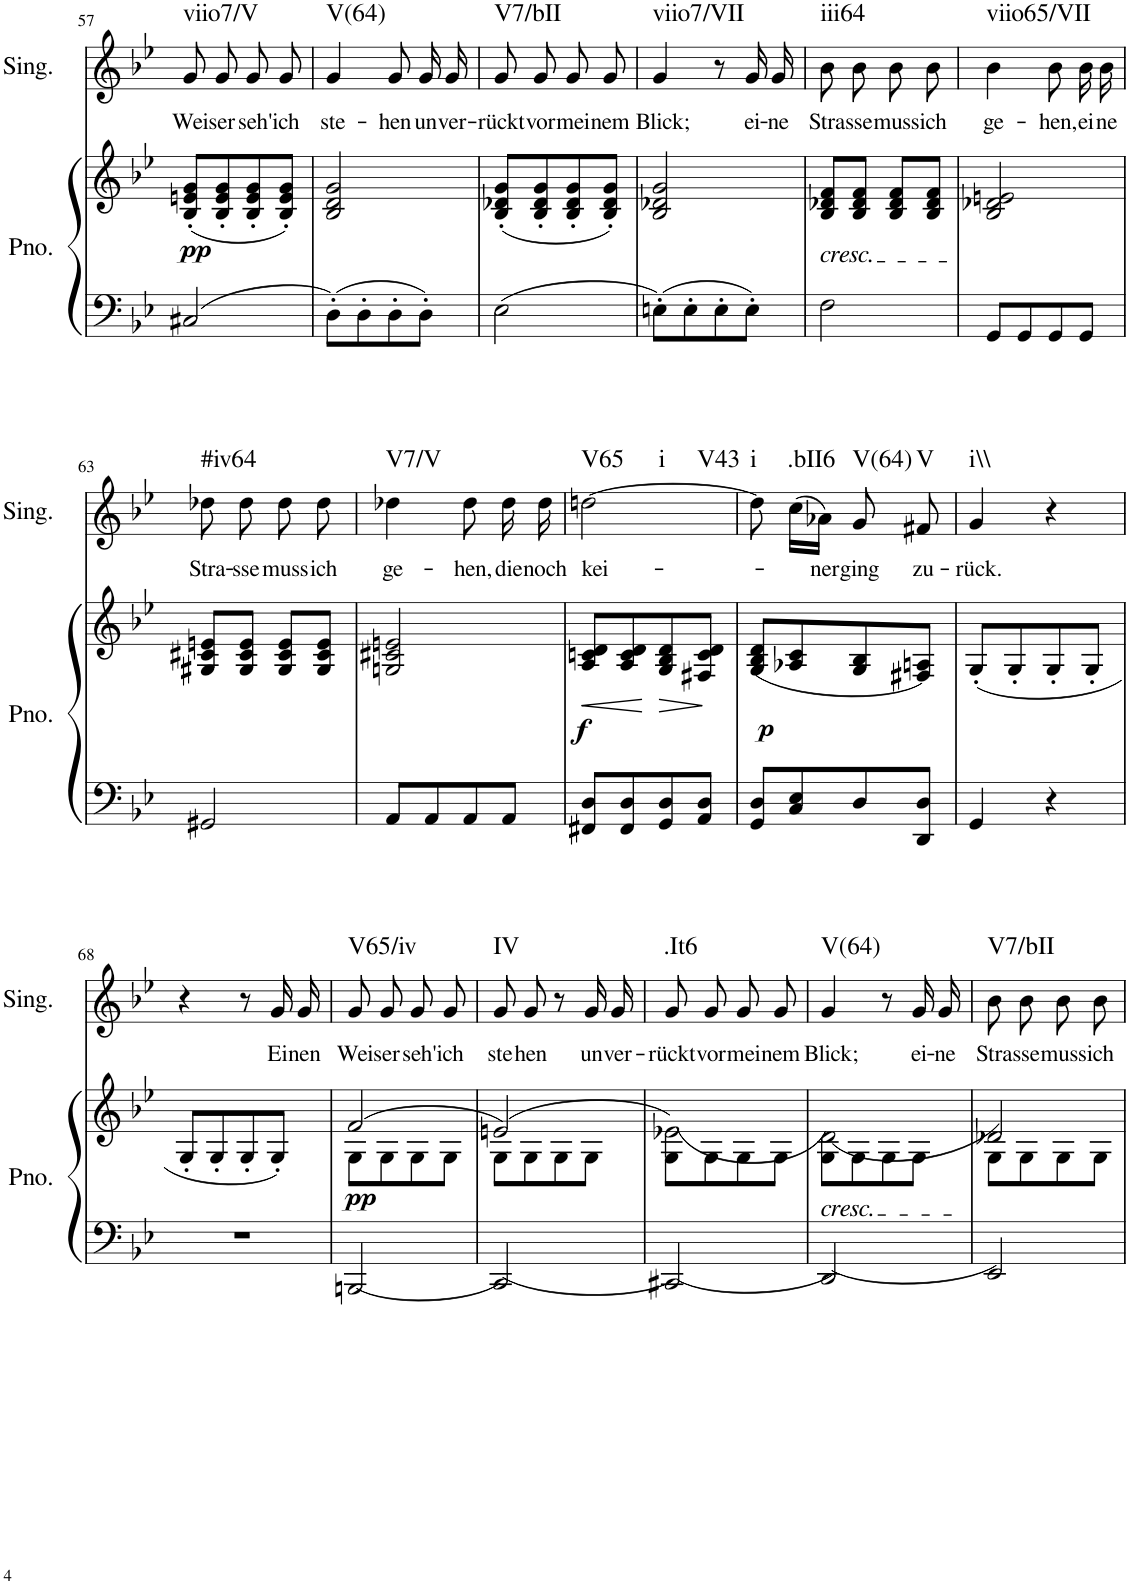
**kern	**kern	**dynam	**kern	**text	**harte
*part2	*part2	*part2	*part1	*part1	*part1
*staff3	*staff2	*staff2/3	*staff1	*staff1	*
*I"Pianoforte	*	*	*I"Singstimme	*	*
*I'Pno.	*	*	*I'Sing.	*	*
!!LO:PB:g=z
*clefF4	*clefG2	*	*clefG2	*	*
*k[b-e-]	*k[b-e-]	*	*k[b-e-]	*	*
*M2/4	*M2/4	*	*M2/4	*	*
=57	=57	=57	=57	=57	=57
!	!	!LO:DY:a=2	!	!LO:LY:b	!LO:H:kt=viio7/V
2C#X/	(8B-/' 8en/' 8g/'L	pp	8g/	Wei-	N
!	!	!	!	!LO:LY:b	!
.	8B-/' 8e/' 8g/'	.	8g/	-ser	.
!	!	!	!	!LO:LY:b	!
.	8B-/' 8e/' 8g/'	.	8g/	seh'	.
!	!	!	!	!LO:LY:b	!
.	8B-/' 8e/' 8g/'J)	.	8g/	ich	.
=58	=58	=58	=58	=58	=58
!	!	!	!	!LO:LY:b	!LO:H:kt=V(64)
8D'\L	2B-/ 2d/ 2g/	.	4g/	ste-	N
8D'\	.	.	.	.	.
!	!	!	!	!LO:LY:b	!
8D'\	.	.	8g/	-hen	.
!	!	!	!	!LO:LY:b	!
8D'\J	.	.	16g/	un-	.
!	!	!	!	!LO:LY:b	!
.	.	.	16g/	-ver-	.
=59	=59	=59	=59	=59	=59
!	!	!	!	!LO:LY:b	!LO:H:kt=V7/bII
2E-\	(8B-/' 8d-X/' 8g/'L	.	8g/	-rückt	N
!	!	!	!	!LO:LY:b	!
.	8B-/' 8d-/' 8g/'	.	8g/	vor	.
!	!	!	!	!LO:LY:b	!
.	8B-/' 8d-/' 8g/'	.	8g/	mei-	.
!	!	!	!	!LO:LY:b	!
.	8B-/' 8d-/' 8g/'J)	.	8g/	-nem	.
=60	=60	=60	=60	=60	=60
!	!	!	!	!LO:LY:b	!LO:H:kt=viio7/VII
8En'\L	2B-/ 2d-X/ 2g/	.	4g/	Blick;	N
8E'\	.	.	.	.	.
8E'\	.	.	8r	.	.
!	!	!	!	!LO:LY:b	!
8E'\J	.	.	16g/	ei-	.
!	!	!	!	!LO:LY:b	!
.	.	.	16g/	-ne	.
=61	=61	=61	=61	=61	=61
!	!LO:TX:b:i:t=cresc.	!	!	!	!
!	!	!	!	!LO:LY:b	!LO:H:kt=iii64
2F\	8B-/ 8d-X/ 8f/L	.	8b-\	Stra-	N
!	!	!	!	!LO:LY:b	!
.	8B-/ 8d-/ 8f/J	.	8b-\	-sse	.
!	!	!	!	!LO:LY:b	!
.	8B-/ 8d-/ 8f/L	.	8b-\	muss	.
!	!	!	!	!LO:LY:b	!
.	8B-/ 8d-/ 8f/J	.	8b-\	ich	.
=62	=62	=62	=62	=62	=62
!	!	!	!	!LO:LY:b	!LO:H:kt=viio65/VII
8GG/L	2B-/ 2d-X/ 2en/	.	4b-\	ge-	N
8GG/	.	.	.	.	.
!	!	!	!	!LO:LY:b	!
8GG/	.	.	8b-\	-hen,	.
!	!	!	!	!LO:LY:b	!
8GG/J	.	.	16b-\	ei-	.
!	!	!	!	!LO:LY:b	!
.	.	.	16b-\	-ne	.
!!LO:LB:g=z
=63	=63	=63	=63	=63	=63
!	!	!	!	!LO:LY:b	!LO:H:kt=#iv64
2GG#X/	8G#X/ 8c#X/ 8en/L	.	8dd-X\	Stra-	N
!	!	!	!	!LO:LY:b	!
.	8G#/ 8c#/ 8e/J	.	8dd-\	-sse	.
!	!	!	!	!LO:LY:b	!
.	8G#/ 8c#/ 8e/L	.	8dd-\	muss	.
!	!	!	!	!LO:LY:b	!
.	8G#/ 8c#/ 8e/J	.	8dd-\	ich	.
=64	=64	=64	=64	=64	=64
!	!	!	!	!LO:LY:b	!LO:H:kt=V7/V
8AA/L	2Gn/ 2c#X/ 2en/	.	4dd-X\	ge-	N
8AA/	.	.	.	.	.
!	!	!	!	!LO:LY:b	!
8AA/	.	.	8dd-\	-hen,	.
!	!	!	!	!LO:LY:b	!
8AA/J	.	.	16dd-\	die	.
!	!	!	!	!LO:LY:b	!
.	.	.	16dd-\	noch	.
=65	=65	=65	=65	=65	=65
!	!	!LO:HP:b	!	!LO:LY:b	!
!	!	!LO:DY:n=1:a=2	!	!	!LO:H:n=1:kt=V65
!	!	!	!	!	!LO:H:n=2:kt=i
!	!	!	!	!	!LO:H:n=3:kt=V43
8FF#X/ 8D/L	8A/ 8cn/ 8d/L	< f	[2ddn\	-kei-	N N N
8FF#/ 8D/	8A/ 8c/ 8d/	.	.	.	.
!	!	!LO:HP:n=1:b	!	!	!
8GG/ 8D/	8G/ 8B-/ 8d/	[ >	.	.	.
8AA/ 8D/J	8F#X/ 8c/ 8d/J	.	.	.	.
.	.	]	.	.	.
=66	=66	=66	=66	=66	=66
!	!	!LO:DY:a=2	!	!	!LO:H:kt=i
8GG/ 8D/L	(8G/ 8B-/ 8d/L	p	8dd\]	.	N
!	!	!	!	!	!LO:H:kt=.bII6
8C/ 8E-/	8A-X/ 8c/	.	(16cc\LL	.	N
!	!	!	!	!LO:LY:b	!
.	.	.	16a-X\JJ)	-ner	.
!	!	!	!	!LO:LY:b	!LO:H:kt=V(64)
8D/	8G/ 8B-/	.	8g/	ging	N
!	!	!	!	!LO:LY:b	!LO:H:kt=V
8DD/ 8D/J	8F#X/ 8An/J)	.	8f#X/	zu-	N
=67	=67	=67	=67	=67	=67
!	!	!	!	!LO:LY:b	!LO:H:kt=i\\
4GG/	(<8G'/L	.	4g/	-rück.	N
.	8G'/	.	.	.	.
4r	8G'/	.	4r	.	.
.	8G'/J	.	.	.	.
!!LO:LB:g=z
=68	=68	=68	=68	=68	=68
2r	8G'/L	.	4r	.	.
.	8G'/	.	.	.	.
.	8G'/	.	8r	.	.
!	!	!	!	!LO:LY:b	!
.	8G'/J)	.	16g/	Ei-	.
!	!	!	!	!LO:LY:b	!
.	.	.	16g/	-nen	.
=69	=69	=69	=69	=69	=69
*	*^	*	*	*	*
!	!	!	!LO:DY:a=2	!	!LO:LY:b	!LO:H:kt=V65/iv
2BBBn/	8G\L	(>2f/	pp	8g/	Wei-	N
!	!	!	!	!	!LO:LY:b	!
.	8G\	.	.	8g/	-ser	.
!	!	!	!	!	!LO:LY:b	!
.	8G\	.	.	8g/	seh'	.
!	!	!	!	!	!LO:LY:b	!
.	8G\J	.	.	8g/	ich	.
=70	=70	=70	=70	=70	=70	=70
!	!	!	!	!	!LO:LY:b	!LO:H:kt=IV
2CC/	8G\L	(>2en/)	.	8g/	ste-	N
!	!	!	!	!	!LO:LY:b	!
.	8G\	.	.	8g/	-hen	.
.	8G\	.	.	8r	.	.
!	!	!	!	!	!LO:LY:b	!
.	8G\J	.	.	16g/	un-	.
!	!	!	!	!	!LO:LY:b	!
.	.	.	.	16g/	-ver-	.
=71	=71	=71	=71	=71	=71	=71
!	!	!	!	!	!LO:LY:b	!LO:H:kt=.It6
2CC#X/	8G\L	(2e-X\)	.	8g/	-rückt	N
!	!	!	!	!	!LO:LY:b	!
.	8G\	.	.	8g/	vor	.
!	!	!	!	!	!LO:LY:b	!
.	8G\	.	.	8g/	mei-	.
!	!	!	!	!	!LO:LY:b	!
.	8G\J	.	.	8g/	-nem	.
=72	=72	=72	=72	=72	=72	=72
!	!LO:TX:b:i:t=cresc.	!	!	!	!	!
!	!	!	!	!	!LO:LY:b	!LO:H:kt=V(64)
2DD/	8G\L	(2d\)	.	4g/	Blick;	N
.	8G\	.	.	.	.	.
.	8G\	.	.	8r	.	.
!	!	!	!	!	!LO:LY:b	!
.	8G\J	.	.	16g/	ei-	.
!	!	!	!	!	!LO:LY:b	!
.	.	.	.	16g/	-ne	.
=73	=73	=73	=73	=73	=73	=73
!	!	!	!	!	!LO:LY:b	!LO:H:kt=V7/bII
2EE-/	8G\L	2d-X/)	.	8b-\	Stra-	N
!	!	!	!	!	!LO:LY:b	!
.	8G\	.	.	8b-\	-sse	.
!	!	!	!	!	!LO:LY:b	!
.	8G\	.	.	8b-\	muss	.
!	!	!	!	!	!LO:LY:b	!
.	8G\J	.	.	8b-\	ich	.
*	*v	*v	*	*	*	*
=	=	=	=	=	=
*-	*-	*-	*-	*-	*-
